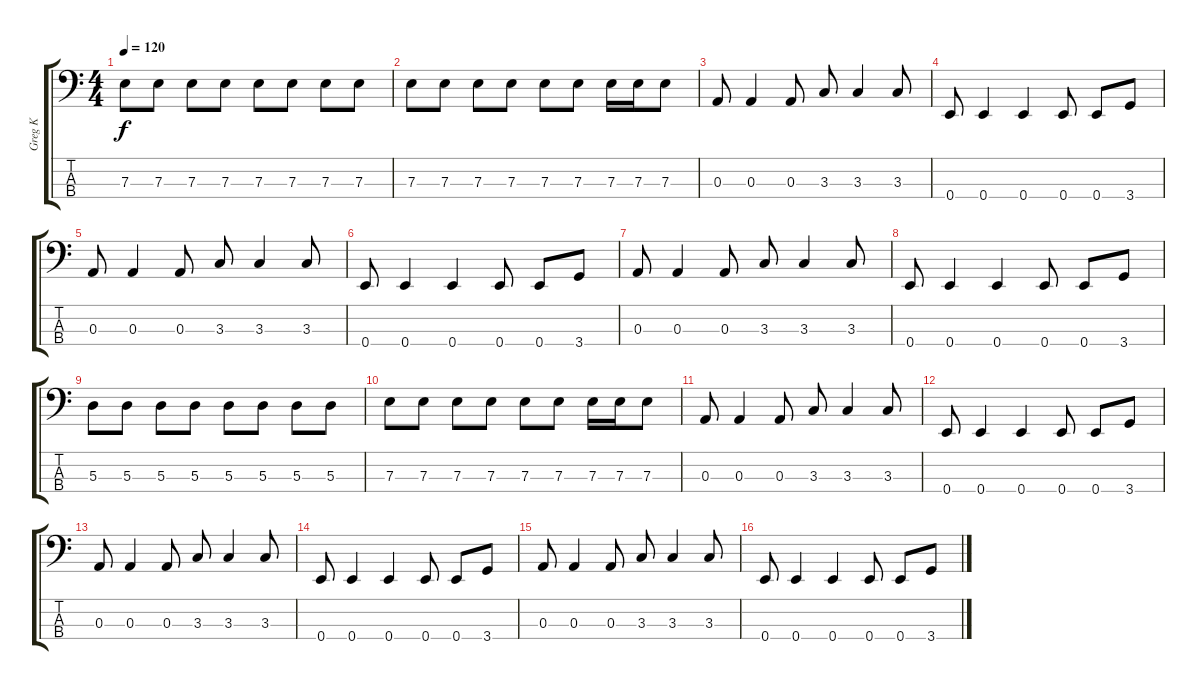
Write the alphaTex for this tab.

\track ("Greg K" "Greg K") {instrument electricbassfinger}
\staff {score tabs}
\tuning (G2 D2 A1 E1) {hide}
\ts (4 4)
\tempo 120
\clef f4
\ks c
7.3.8{dy f} 7.3.8 7.3.8 7.3.8 7.3.8 7.3.8 7.3.8 7.3.8 |
7.3.8 7.3.8 7.3.8 7.3.8 7.3.8 7.3.8 7.3.16 7.3.16 7.3.8 |
0.3.8 0.3.4 0.3.8 3.3.8 3.3.4 3.3.8 |
0.4.8 0.4.4 0.4.4 0.4.8 0.4.8 3.4.8 |
0.3.8 0.3.4 0.3.8 3.3.8 3.3.4 3.3.8 |
0.4.8 0.4.4 0.4.4 0.4.8 0.4.8 3.4.8 |
0.3.8 0.3.4 0.3.8 3.3.8 3.3.4 3.3.8 |
0.4.8 0.4.4 0.4.4 0.4.8 0.4.8 3.4.8 |
5.3.8 5.3.8 5.3.8 5.3.8 5.3.8 5.3.8 5.3.8 5.3.8 |
7.3.8 7.3.8 7.3.8 7.3.8 7.3.8 7.3.8 7.3.16 7.3.16 7.3.8 |
0.3.8 0.3.4 0.3.8 3.3.8 3.3.4 3.3.8 |
0.4.8 0.4.4 0.4.4 0.4.8 0.4.8 3.4.8 |
0.3.8 0.3.4 0.3.8 3.3.8 3.3.4 3.3.8 |
0.4.8 0.4.4 0.4.4 0.4.8 0.4.8 3.4.8 |
0.3.8 0.3.4 0.3.8 3.3.8 3.3.4 3.3.8 |
0.4.8 0.4.4 0.4.4 0.4.8 0.4.8 3.4.8
